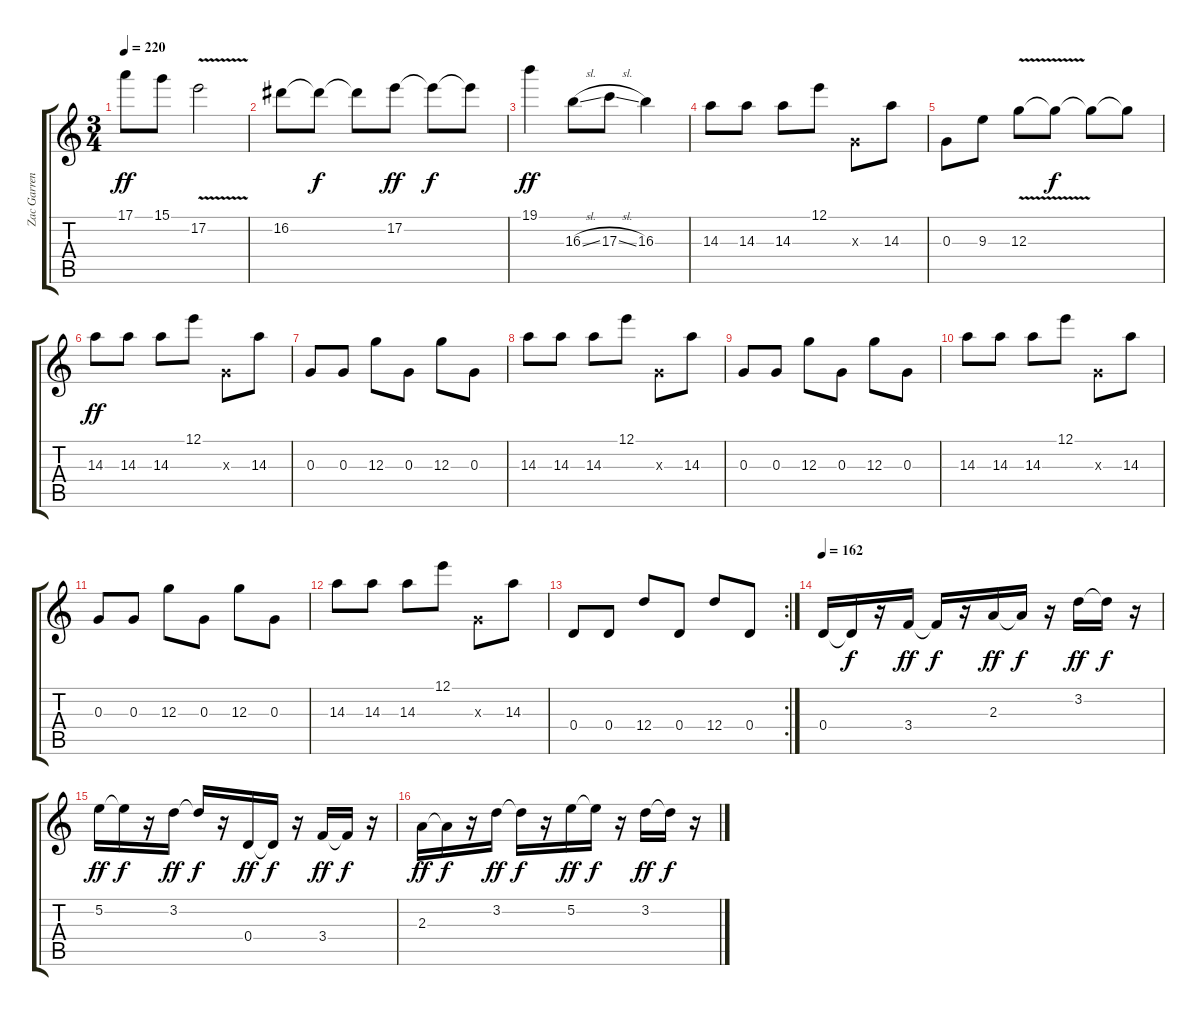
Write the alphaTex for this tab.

\track ("Zac Garren" "Zac Garren") {instrument overdrivenguitar}
\staff {score tabs}
\tuning (E4 B3 G3 D3 A2 D2) {hide}
\ts (3 4)
\tempo 220
\clef g2
\ks c
17.1.8{dy ff} 15.1.8 17.2{v}.2 |
16.2.8 16.2{t}.8{dy f} 16.2{t}.8 17.2.8{dy ff} 17.2{t}.8{dy f} 17.2{t}.8 |
19.1.4{dy ff} 16.3{sl}.8 17.3{sl}.8 16.3.4 |
14.3.8 14.3.8 14.3.8 12.1.8 0.3{x}.8 14.3.8 |
0.3.8 9.3.8 12.3{v}.8 12.3{t}.8{dy f} 12.3{t}.8 12.3{t}.8 |
14.3.8{dy ff} 14.3.8 14.3.8 12.1.8 0.3{x}.8 14.3.8 |
0.3.8 0.3.8 12.3.8 0.3.8 12.3.8 0.3.8 |
14.3.8 14.3.8 14.3.8 12.1.8 0.3{x}.8 14.3.8 |
0.3.8 0.3.8 12.3.8 0.3.8 12.3.8 0.3.8 |
14.3.8 14.3.8 14.3.8 12.1.8 0.3{x}.8 14.3.8 |
0.3.8 0.3.8 12.3.8 0.3.8 12.3.8 0.3.8 |
14.3.8 14.3.8 14.3.8 12.1.8 0.3{x}.8 14.3.8 |
\rc 2
0.4.8 0.4.8 12.4.8 0.4.8 12.4.8 0.4.8 |
\tempo 162
0.4.16 0.4{t}.16{dy f} r.16 3.4.16{dy ff} 3.4{t}.16{dy f} r.16 2.3.16{dy ff} 2.3{t}.16{dy f} r.16 3.2.16{dy ff} 3.2{t}.16{dy f} r.16 |
5.2.16{dy ff} 5.2{t}.16{dy f} r.16 3.2.16{dy ff} 3.2{t}.16{dy f} r.16 0.4.16{dy ff} 0.4{t}.16{dy f} r.16 3.4.16{dy ff} 3.4{t}.16{dy f} r.16 |
2.3.16{dy ff} 2.3{t}.16{dy f} r.16 3.2.16{dy ff} 3.2{t}.16{dy f} r.16 5.2.16{dy ff} 5.2{t}.16{dy f} r.16 3.2.16{dy ff} 3.2{t}.16{dy f} r.16
